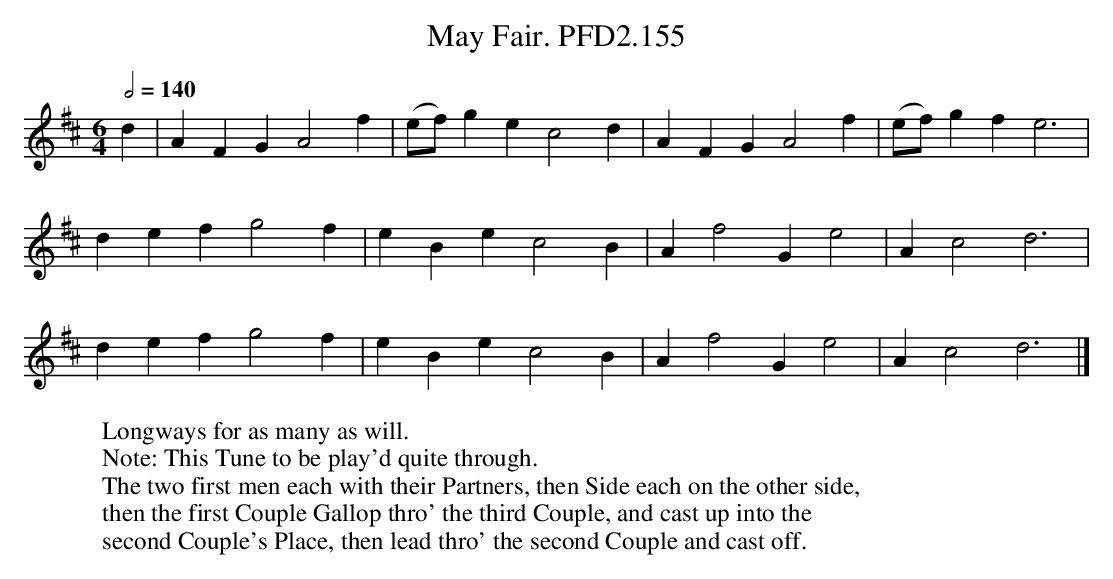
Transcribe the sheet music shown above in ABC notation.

X:1
T:May Fair. PFD2.155
M:6/4
L:1/4
W:Longways for as many as will.
W:Note: This Tune to be play'd quite through.
W:The two first men each with their Partners, then Side each on the other side,
W:then the first Couple Gallop thro' the third Couple, and cast up into the
W:second Couple's Place, then lead thro' the second Couple and cast off.
Q:2/4=140
K:D
d  |AFG A2f | (e/f/)ge c2d | AFG A2f | (e/f/)gf e3 |
def g2f | eBe c2B | Af2 Ge2 | Ac2 d3 |
def g2f | eBe c2B | Af2 Ge2 | Ac2 d3 |]
